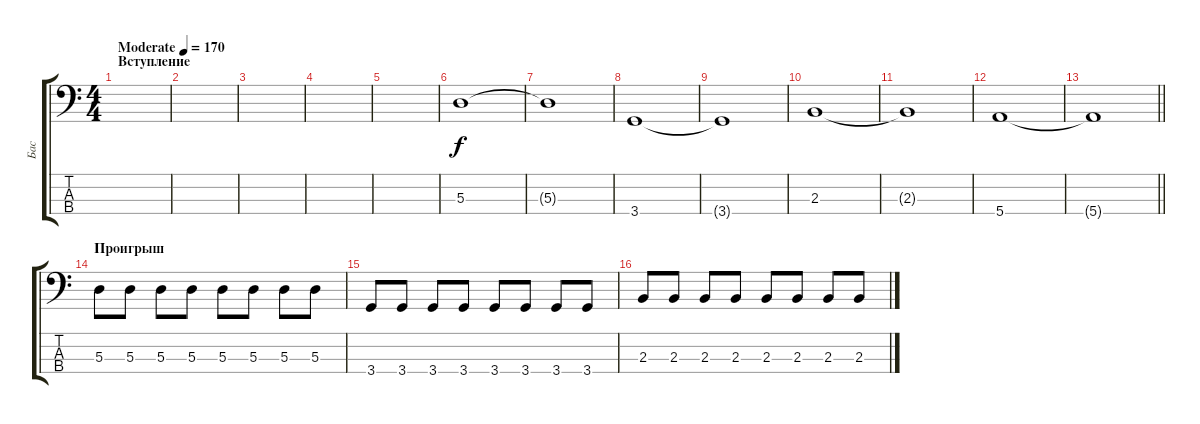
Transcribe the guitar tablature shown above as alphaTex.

\track ("Бас" "Бас") {instrument electricbassfinger}
\staff {score tabs}
\tuning (G2 D2 A1 E1) {hide}
\ts (4 4)
\section ("" "Вступление")
\tempo (170 "Moderate")
\clef f4
\ks c
|
|
|
|
|
5.3.1 |
5.3{t}.1 |
3.4.1 |
3.4{t}.1 |
2.3.1 |
2.3{t}.1 |
5.4.1 |
\barLineRight lightlight
5.4{t}.1 |
\section ("" "Проигрыш")
5.3.8 5.3.8 5.3.8 5.3.8 5.3.8 5.3.8 5.3.8 5.3.8 |
3.4.8 3.4.8 3.4.8 3.4.8 3.4.8 3.4.8 3.4.8 3.4.8 |
2.3.8 2.3.8 2.3.8 2.3.8 2.3.8 2.3.8 2.3.8 2.3.8
